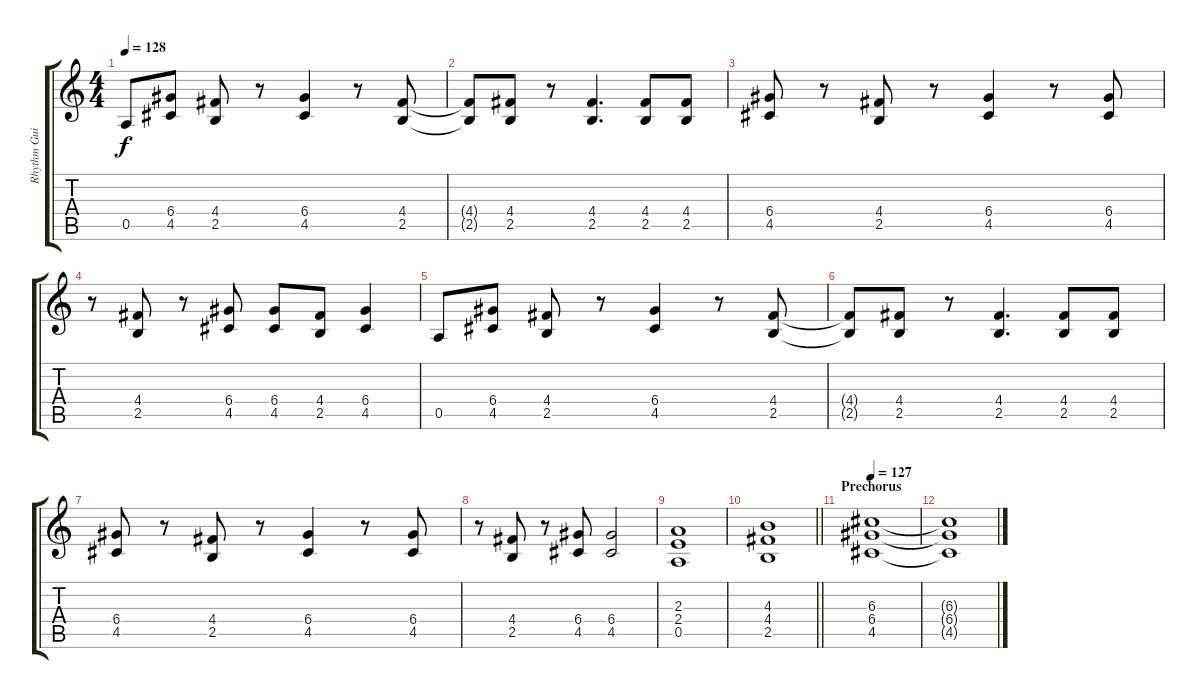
\track ("Rhythm Guitar" "Rhythm Gui") {instrument overdrivenguitar}
\staff {score tabs}
\tuning (E4 B3 G3 D3 A2 E2) {hide}
\ts (4 4)
\tempo 128
\clef g2
\ks c
0.5.8{dy f} (6.4 4.5).8 (4.4 2.5).8 r.8 (6.4 4.5).4 r.8 (4.4 2.5).8 |
(4.4{t} 2.5{t}).8 (4.4 2.5).8 r.8 (4.4 2.5).4{d} (4.4 2.5).8 (4.4 2.5).8 |
(6.4 4.5).8 r.8 (4.4 2.5).8 r.8 (6.4 4.5).4 r.8 (6.4 4.5).8 |
r.8 (4.4 2.5).8 r.8 (6.4 4.5).8 (6.4 4.5).8 (4.4 2.5).8 (6.4 4.5).4 |
0.5.8 (6.4 4.5).8 (4.4 2.5).8 r.8 (6.4 4.5).4 r.8 (4.4 2.5).8 |
(4.4{t} 2.5{t}).8 (4.4 2.5).8 r.8 (4.4 2.5).4{d} (4.4 2.5).8 (4.4 2.5).8 |
(6.4 4.5).8 r.8 (4.4 2.5).8 r.8 (6.4 4.5).4 r.8 (6.4 4.5).8 |
r.8 (4.4 2.5).8 r.8 (6.4 4.5).8 (6.4 4.5).2 |
(2.3 2.4 0.5).1 |
\barLineRight lightlight
(4.3 4.4 2.5).1 |
\section ("" "Prechorus")
\tempo 127
(6.3 6.4 4.5).1{volume 4} |
(6.3{t} 6.4{t} 4.5{t}).1
